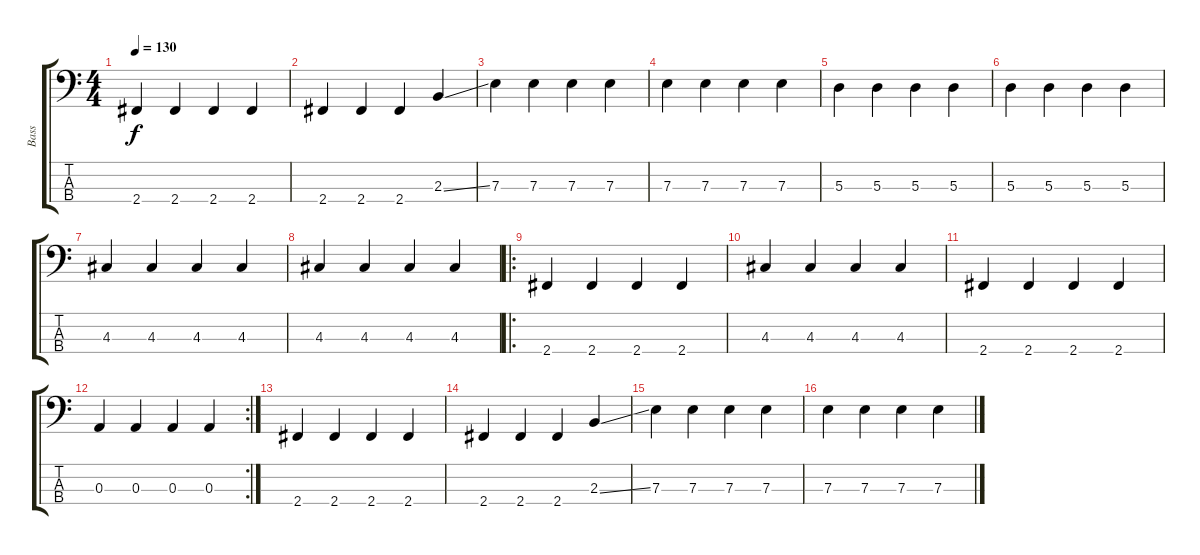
\track ("Bass" "Bass") {instrument electricbassfinger}
\staff {score tabs}
\tuning (G2 D2 A1 E1) {hide}
\ts (4 4)
\tempo 130
\clef f4
\ks c
2.4.4{dy f} 2.4.4 2.4.4 2.4.4 |
2.4.4 2.4.4 2.4.4 2.3{ss}.4 |
7.3.4 7.3.4 7.3.4 7.3.4 |
7.3.4 7.3.4 7.3.4 7.3.4 |
5.3.4 5.3.4 5.3.4 5.3.4 |
5.3.4 5.3.4 5.3.4 5.3.4 |
4.3.4 4.3.4 4.3.4 4.3.4 |
4.3.4 4.3.4 4.3.4 4.3.4 |
\ro
2.4.4 2.4.4 2.4.4 2.4.4 |
4.3.4 4.3.4 4.3.4 4.3.4 |
2.4.4 2.4.4 2.4.4 2.4.4 |
\rc 2
0.3.4 0.3.4 0.3.4 0.3.4 |
2.4.4 2.4.4 2.4.4 2.4.4 |
2.4.4 2.4.4 2.4.4 2.3{ss}.4 |
7.3.4 7.3.4 7.3.4 7.3.4 |
7.3.4 7.3.4 7.3.4 7.3.4
